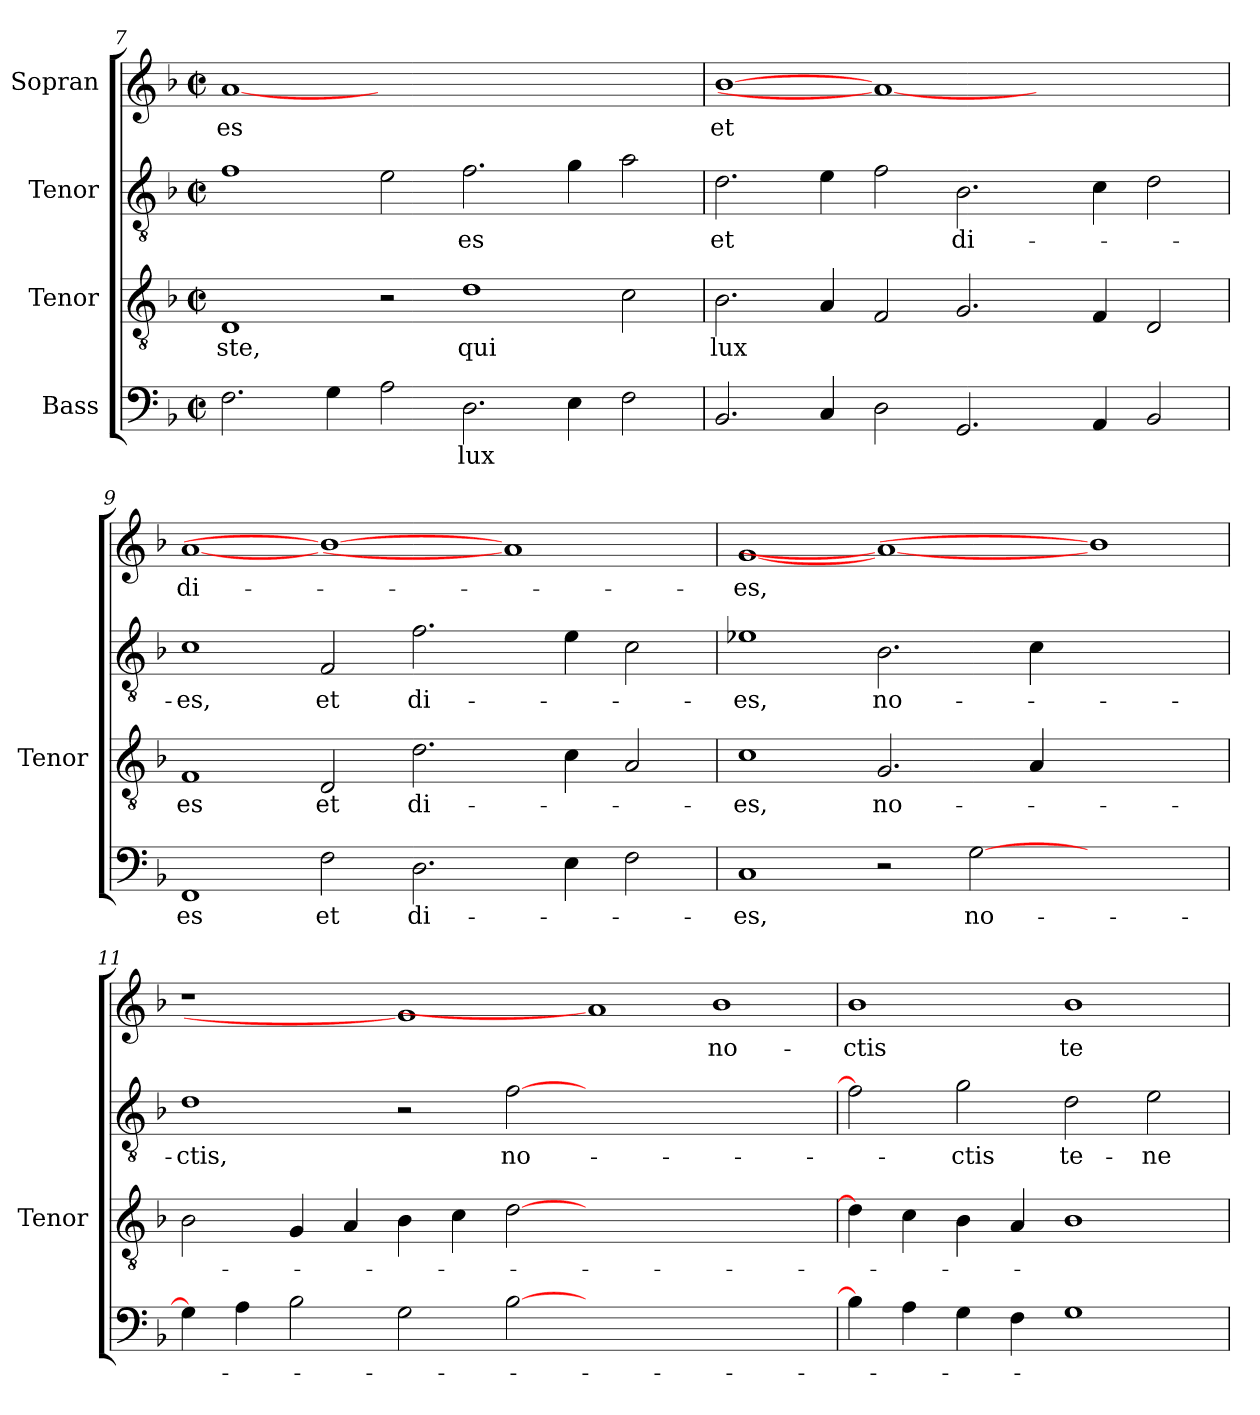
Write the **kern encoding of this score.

**kern	**text	**kern	**text	**kern	**text	**kern	**text
*part4	*part4	*part3	*part3	*part2	*part2	*part1	*part1
*staff4	*staff4	*staff3	*staff3	*staff2	*staff2	*staff1	*staff1
*I"Bass	*	*I"Tenor	*	*I"Tenor	*	*I"Sopran	*
*	*	*I'Tenor	*	*	*	*	*
*clefF4	*	*clefGv2	*	*clefGv2	*	*clefG2	*
*	*	*ITrd7c12	*	*ITrd7c12	*	*	*
*k[b-]	*	*k[b-]	*	*k[b-]	*	*k[b-]	*
*F:	*	*F:	*	*F:	*	*F:	*
*M2/2	*	*M2/2	*	*M2/2	*	*M2/2	*
*met(c|)	*	*met(c|)	*	*met(c|)	*	*met(c|)	*
=7	=7	=7	=7	=7	=7	=7	=7
!	!	!	!LO:LY:b:color=#000000	!	!	!	!
!	!	!	!	!	!	!	!LO:LY:b:color=#000000
2.Fi\	.	1DDi	-ste,	1Fi	.	[1ai	es
4Gi\	.	.	.	.	.	.	.
2Ai\	.	2r	.	2Ei\	.	0ryy	.
!	!LO:LY:b:color=#000000	!	!	!	!	!	!
!	!	!	!LO:LY:b:color=#000000	!	!	!	!
!	!	!	!	!	!LO:LY:b:color=#000000	!	!
2.Di\	lux	1Di	qui	2.Fi\	es	.	.
4Ei\	.	.	.	4Gi\	.	.	.
2Fi\	.	2Ci\	.	2Ai\	.	.	.
=8	=8	=8	=8	=8	=8	=8	=8
!	!	!	!LO:LY:b:color=#000000	!	!	!	!
!	!	!	!	!	!LO:LY:b:color=#000000	!	!
!	!	!	!	!	!	!	!LO:LY:b:color=#000000
2.BB-i/	.	2.BB-i\	lux	2.Di\	et	[1b-i	et
4Ci/	.	4AAi/	.	4Ei\	.	.	.
2Di\	.	2FFi/	.	2Fi\	.	1ai_	.
!	!	!	!	!	!LO:LY:b:color=#000000	!	!
2.GGi/	.	2.GGi/	.	2.BB-i\	di-	.	.
.	.	.	.	.	.	1ryy	.
4AAi/	.	4FFi/	.	4Ci\	.	.	.
2BB-i/	.	2DDi/	.	2Di\	.	.	.
=9	=9	=9	=9	=9	=9	=9	=9
!	!LO:LY:b:color=#000000	!	!	!	!	!	!
!	!	!	!LO:LY:b:color=#000000	!	!	!	!
!	!	!	!	!	!LO:LY:b:color=#000000	!	!
!	!	!	!	!	!	!	!LO:LY:b:color=#000000
1FFi	es	1FFi	es	1Ci	-es,	[1ai	di-
!	!LO:LY:b:color=#000000	!	!	!	!	!	!
!	!	!	!LO:LY:b:color=#000000	!	!	!	!
!	!	!	!	!	!LO:LY:b:color=#000000	!	!
2Fi\	et	2DDi/	et	2FFi/	et	1b-i_	.
!	!LO:LY:b:color=#000000	!	!	!	!	!	!
!	!	!	!LO:LY:b:color=#000000	!	!	!	!
!	!	!	!	!	!LO:LY:b:color=#000000	!	!
2.Di\	di-	2.Di\	di-	2.Fi\	di-	.	.
.	.	.	.	.	.	1ai]	.
4Ei\	.	4Ci\	.	4Ei\	.	.	.
2Fi\	.	2AAi/	.	2Ci\	.	.	.
=10	=10	=10	=10	=10	=10	=10	=10
!	!LO:LY:b:color=#000000	!	!	!	!	!	!
!	!	!	!LO:LY:b:color=#000000	!	!	!	!
!	!	!	!	!	!LO:LY:b:color=#000000	!	!
!	!	!	!	!	!	!	!LO:LY:b:color=#000000
1Ci	-es,	1Ci	-es,	1E-Xi	-es,	[1gi	-es,
!	!	!	!LO:LY:b:color=#000000	!	!	!	!
!	!	!	!	!	!LO:LY:b:color=#000000	!	!
2r	.	2.GGi/	no-	2.BB-i\	no-	1ai_	.
!	!LO:LY:b:color=#000000	!	!	!	!	!	!
[>2Gi\	no-	.	.	.	.	.	.
.	.	4AAi/	.	4Ci\	.	.	.
1ryy	.	1ryy	.	1ryy	.	1b-i]	.
=11	=11	=11	=11	=11	=11	=11	=11
!	!	!	!	!	!LO:LY:b:color=#000000	!	!
4Gi\]	.	2BB-i\	.	1Di	-ctis,	1r	.
4Ai\	.	.	.	.	.	.	.
2B-i\	.	4GGi/	.	.	.	.	.
.	.	4AAi/	.	.	.	.	.
2Gi\	.	4BB-i\	.	2r	.	1gi]	.
.	.	4Ci\	.	.	.	.	.
!	!	!	!	!	!LO:LY:b:color=#000000	!	!
[>2B-i\	.	[>2Di\	.	[>2Fi\	no-	.	.
0ryy	.	0ryy	.	0ryy	.	1ai]	.
!	!	!	!	!	!	!	!LO:LY:b:color=#000000
.	.	.	.	.	.	1b-i	no-
=12	=12	=12	=12	=12	=12	=12	=12
!	!	!	!	!	!	!	!LO:LY:b:color=#000000
4B-i\]	.	4Di\]	.	2Fi\]	.	1b-i	-ctis
4Ai\	.	4Ci\	.	.	.	.	.
!	!	!	!	!	!LO:LY:b:color=#000000	!	!
4Gi\	.	4BB-i\	.	2Gi\	-ctis	.	.
4Fi\	.	4AAi/	.	.	.	.	.
!	!	!	!	!	!LO:LY:b:color=#000000	!	!
!	!	!	!	!	!	!	!LO:LY:b:color=#000000
1Gi	.	1BB-i	.	2Di\	te-	1b-i	te-
!	!	!	!	!	!LO:LY:b:color=#000000	!	!
.	.	.	.	2Ei\	-ne-	.	.
=	=	=	=	=	=	=	=
*-	*-	*-	*-	*-	*-	*-	*-
